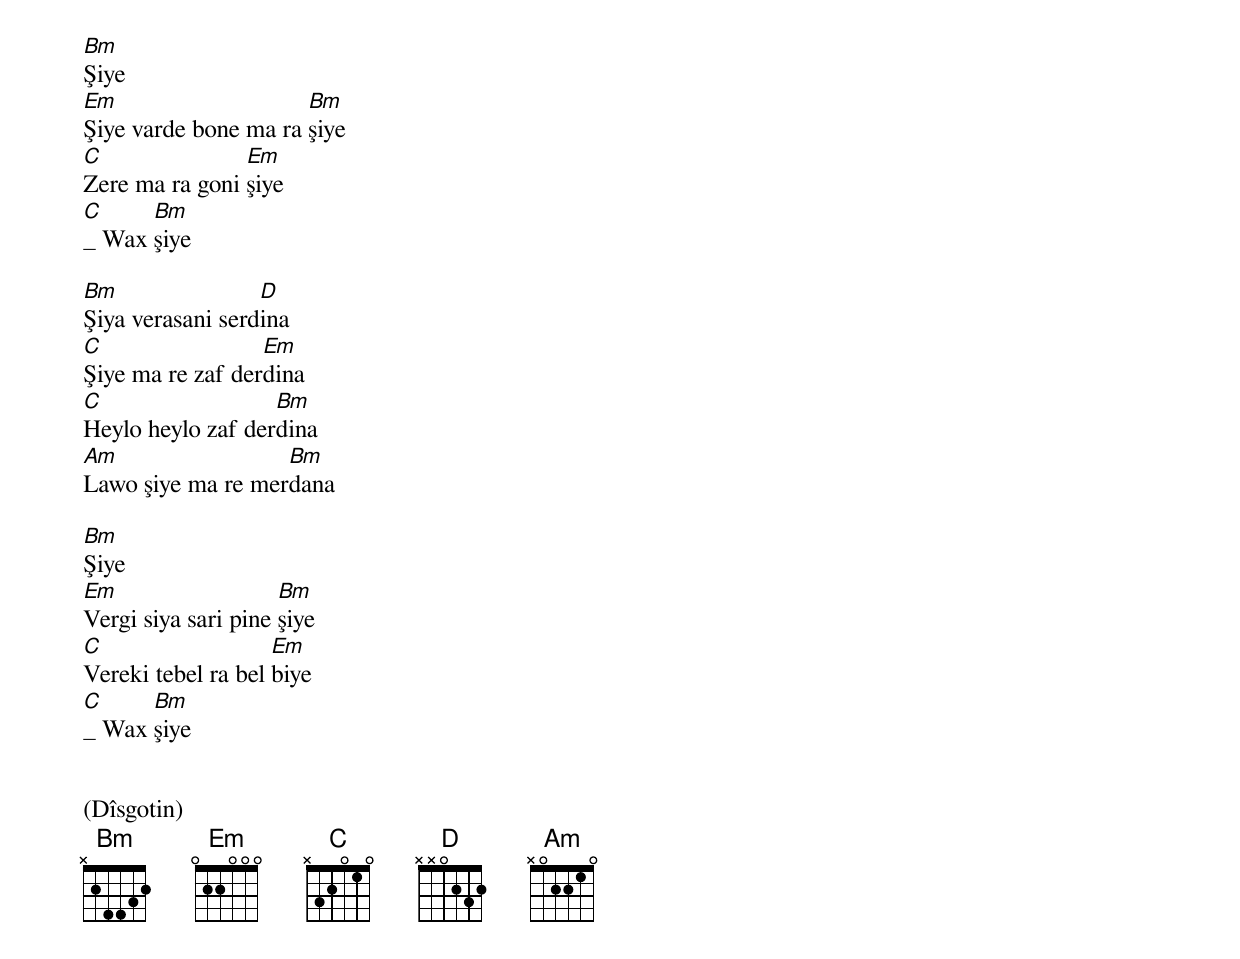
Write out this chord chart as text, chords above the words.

Bm
Şiye
Em                    Bm
Şiye varde bone ma ra şiye
C               Em
Zere ma ra goni şiye
C     Bm
_ Wax şiye

Bm                D
Şiya verasani serdina
C                 Em
Şiye ma re zaf derdina
C                  Bm
Heylo heylo zaf derdina
Am                 Bm
Lawo şiye ma re merdana

Bm
Şiye
Em                   Bm
Vergi siya sari pine şiye
C                   Em
Vereki tebel ra bel biye
C     Bm
_ Wax şiye


(Dîsgotin)
